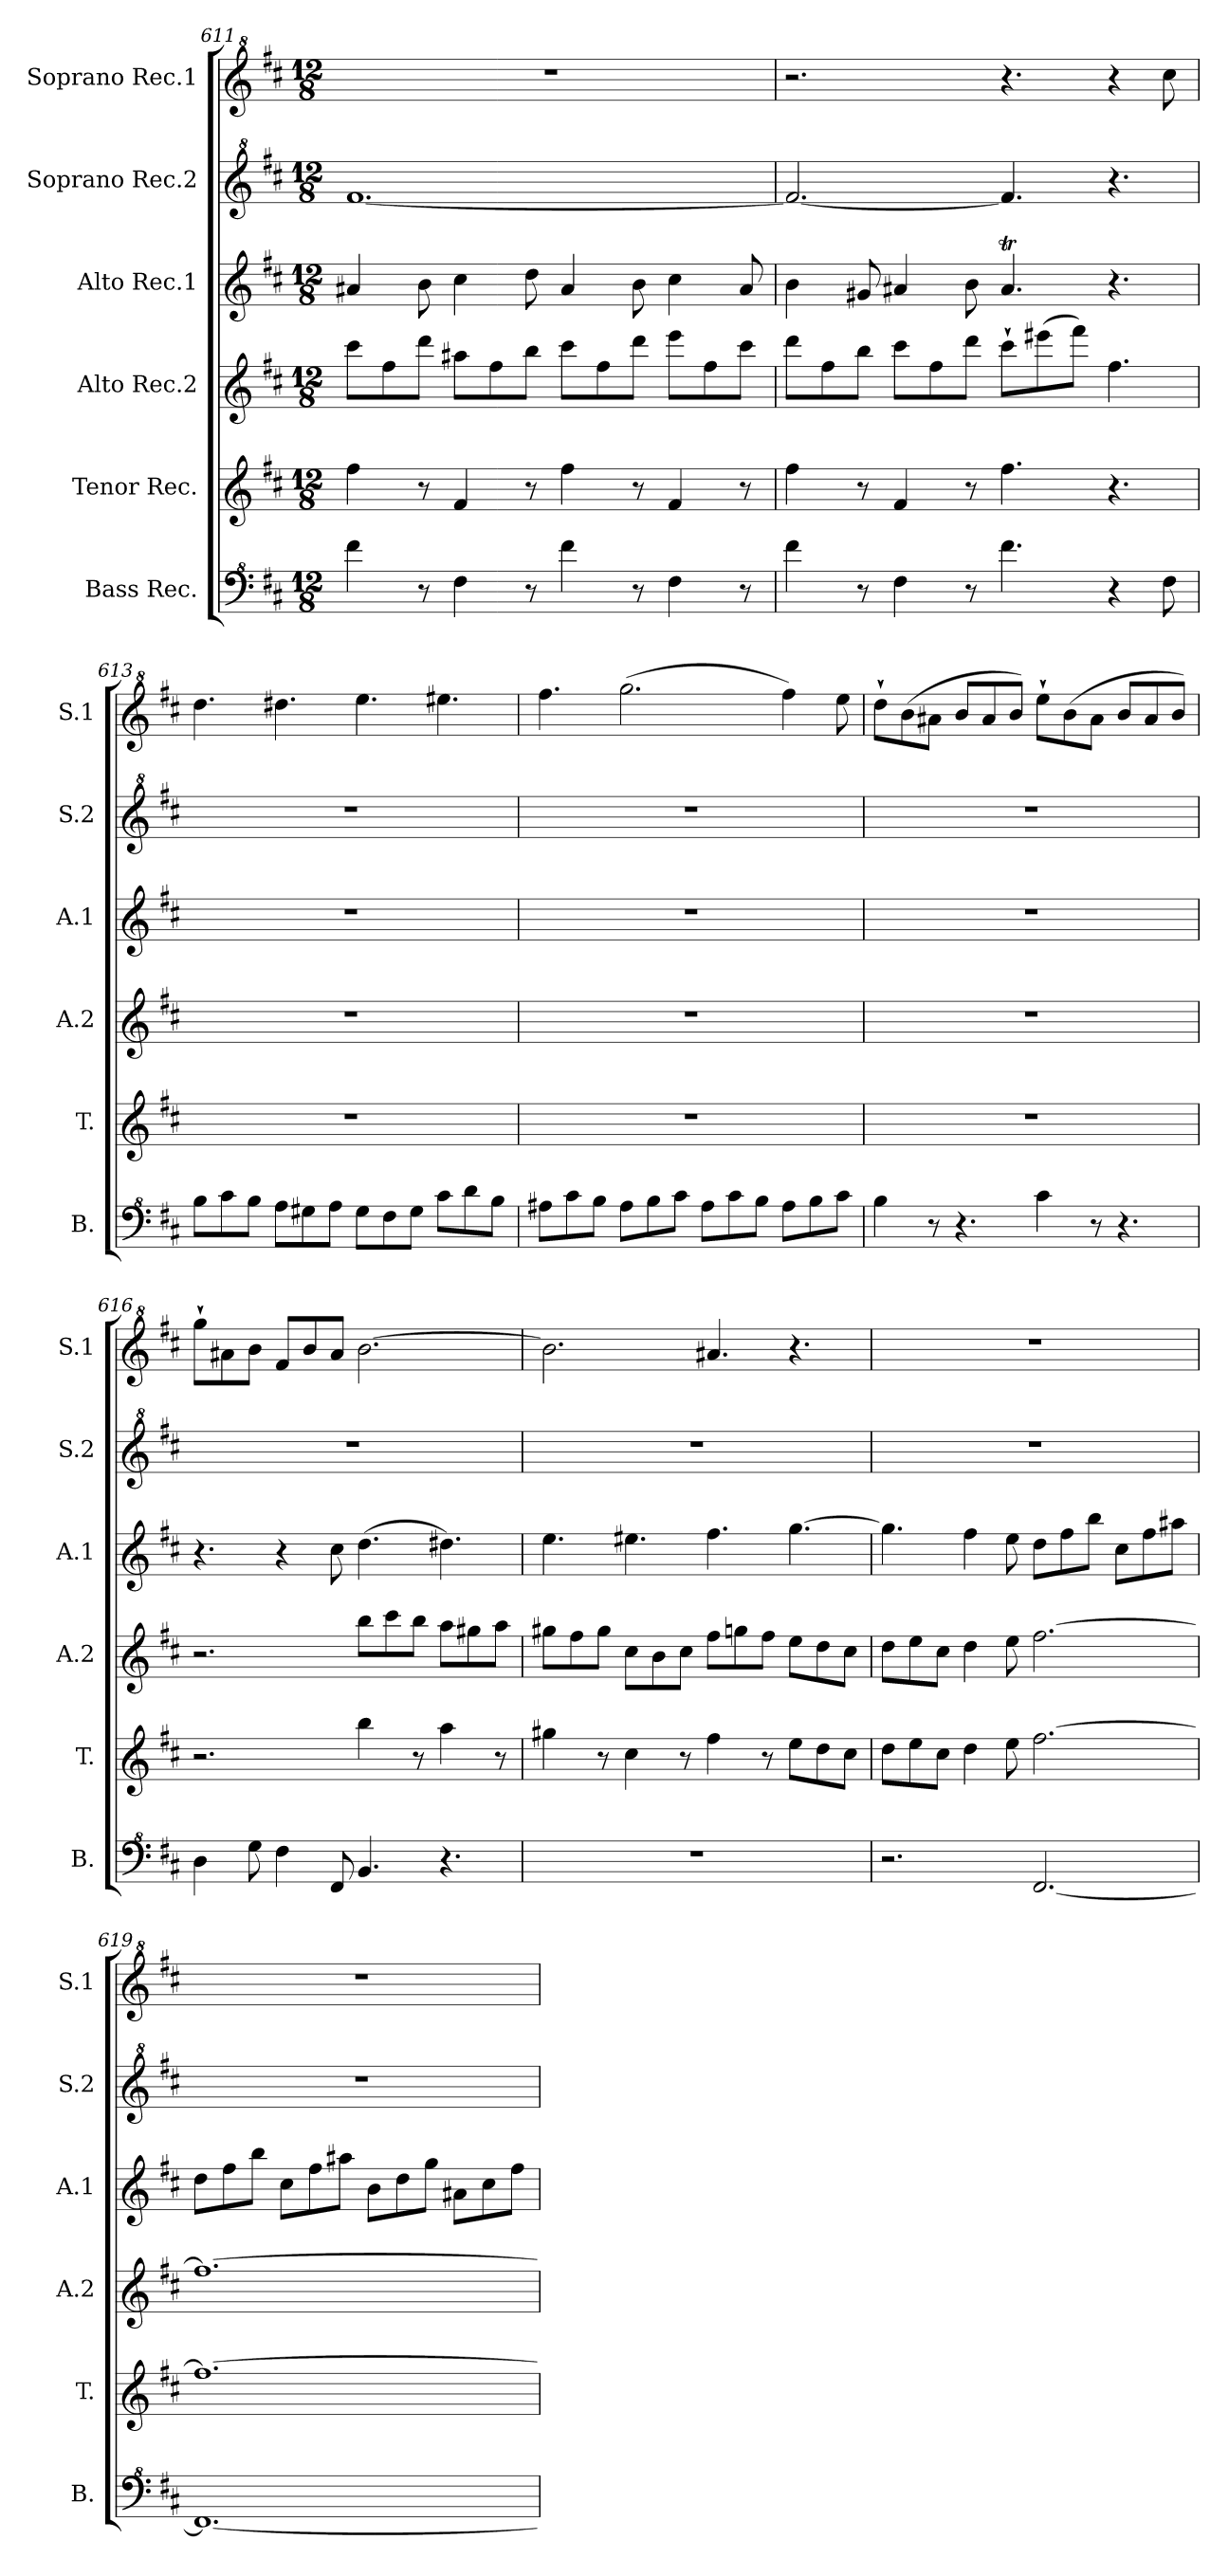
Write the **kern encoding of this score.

**kern	**kern	**kern	**kern	**kern	**kern
*part6	*part5	*part4	*part3	*part2	*part1
*staff6	*staff5	*staff4	*staff3	*staff2	*staff1
*I"Bass Rec.	*I"Tenor Rec.	*I"Alto Rec.2	*I"Alto Rec.1	*I"Soprano Rec.2	*I"Soprano Rec.1
*I'B.	*I'T.	*I'A.2	*I'A.1	*I'S.2	*I'S.1
*clefF^4	*clefG2	*clefG2	*clefG2	*clefG^2	*clefG^2
*k[f#c#]	*k[f#c#]	*k[f#c#]	*k[f#c#]	*k[f#c#]	*k[f#c#]
*D:	*D:	*D:	*D:	*D:	*D:
*M12/8	*M12/8	*M12/8	*M12/8	*M12/8	*M12/8
=611	=611	=611	=611	=611	=611
4ff#\	4ff#\	8ccc#\L	4a#X/	[1.ff#	1.r
.	.	8ff#\	.	.	.
8r	8r	8ddd\J	8b\	.	.
4f#\	4f#/	8aa#X\L	4cc#\	.	.
.	.	8ff#\	.	.	.
8r	8r	8bb\J	8dd\	.	.
4ff#\	4ff#\	8ccc#\L	4a#/	.	.
.	.	8ff#\	.	.	.
8r	8r	8ddd\J	8b\	.	.
4f#\	4f#/	8eee\L	4cc#\	.	.
.	.	8ff#\	.	.	.
8r	8r	8ccc#\J	8a#/	.	.
=612	=612	=612	=612	=612	=612
4ff#\	4ff#\	8ddd\L	4b\	2.ff#/_	2.r
.	.	8ff#\	.	.	.
8r	8r	8bb\J	8g#X/	.	.
4f#\	4f#/	8ccc#\L	4a#X/	.	.
.	.	8ff#\	.	.	.
8r	8r	8ddd\J	8b\	.	.
4.ff#\	4.ff#\	8ccc#`\L	4.a#t/	4.ff#/]	4.r
.	.	(>8eee#X\	.	.	.
.	.	8fff#\J)	.	.	.
4r	4.r	4.ff#\	4.r	4.r	4r
8f#\	.	.	.	.	8ccc#\
!!LO:LB:g=z
=613	=613	=613	=613	=613	=613
8b\L	1.r	1.r	1.r	1.r	4.ddd\
8cc#\	.	.	.	.	.
8b\J	.	.	.	.	.
8a\L	.	.	.	.	4.ddd#X\
8g#X\	.	.	.	.	.
8a\J	.	.	.	.	.
8g#\L	.	.	.	.	4.eee\
8f#\	.	.	.	.	.
8g#\J	.	.	.	.	.
8cc#\L	.	.	.	.	4.eee#X\
8dd\	.	.	.	.	.
8b\J	.	.	.	.	.
=614	=614	=614	=614	=614	=614
8a#X\L	1.r	1.r	1.r	1.r	4.fff#\
8cc#\	.	.	.	.	.
8b\J	.	.	.	.	.
8a#\L	.	.	.	.	(>2.ggg\
8b\	.	.	.	.	.
8cc#\J	.	.	.	.	.
8a#\L	.	.	.	.	.
8cc#\	.	.	.	.	.
8b\J	.	.	.	.	.
8a#\L	.	.	.	.	4fff#\)
8b\	.	.	.	.	.
8cc#\J	.	.	.	.	8eee\
=615	=615	=615	=615	=615	=615
4b\	1.r	1.r	1.r	1.r	8ddd`\L
.	.	.	.	.	(>8bb\
8r	.	.	.	.	8aa#X\J
4.r	.	.	.	.	8bb/L
.	.	.	.	.	8aa#/
.	.	.	.	.	8bb/J)
4cc#\	.	.	.	.	8eee`\L
.	.	.	.	.	(>8bb\
8r	.	.	.	.	8aa#\J
4.r	.	.	.	.	8bb/L
.	.	.	.	.	8aa#/
.	.	.	.	.	8bb/J)
=616	=616	=616	=616	=616	=616
4d\	2.r	2.r	4.r	1.r	8ggg`\L
.	.	.	.	.	8aa#X\
8g\	.	.	.	.	8bb\J
4f#\	.	.	4r	.	8ff#/L
.	.	.	.	.	8bb/
8F#/	.	.	8cc#\	.	8aa#/J
4.B/	4bb\	8bb\L	(>4.dd\	.	[2.bb\
.	.	8ccc#\	.	.	.
.	8r	8bb\J	.	.	.
4.r	4aa\	8aa\L	4.dd#X\)	.	.
.	.	8gg#X\	.	.	.
.	8r	8aa\J	.	.	.
=617	=617	=617	=617	=617	=617
1.r	4gg#X\	8gg#X\L	4.ee\	1.r	2.bb\]
.	.	8ff#\	.	.	.
.	8r	8gg#\J	.	.	.
.	4cc#\	8cc#\L	4.ee#X\	.	.
.	.	8b\	.	.	.
.	8r	8cc#\J	.	.	.
.	4ff#\	8ff#\L	4.ff#\	.	4.aa#X/
.	.	8ggn\	.	.	.
.	8r	8ff#\J	.	.	.
.	8ee\L	8ee\L	[4.gg\	.	4.r
.	8dd\	8dd\	.	.	.
.	8cc#\J	8cc#\J	.	.	.
=618	=618	=618	=618	=618	=618
2.r	8dd\L	8dd\L	4.gg\]	1.r	1.r
.	8ee\	8ee\	.	.	.
.	8cc#\J	8cc#\J	.	.	.
.	4dd\	4dd\	4ff#\	.	.
.	8ee\	8ee\	8ee\	.	.
[2.F#/	[2.ff#\	[2.ff#\	8dd\L	.	.
.	.	.	8ff#\	.	.
.	.	.	8bb\J	.	.
.	.	.	8cc#\L	.	.
.	.	.	8ff#\	.	.
.	.	.	8aa#X\J	.	.
!!LO:LB:g=z
=619	=619	=619	=619	=619	=619
1.F#_	1.ff#_	1.ff#_	8dd\L	1.r	1.r
.	.	.	8ff#\	.	.
.	.	.	8bb\J	.	.
.	.	.	8cc#\L	.	.
.	.	.	8ff#\	.	.
.	.	.	8aa#X\J	.	.
.	.	.	8b\L	.	.
.	.	.	8dd\	.	.
.	.	.	8gg\J	.	.
.	.	.	8a#X\L	.	.
.	.	.	8cc#\	.	.
.	.	.	8ff#\J	.	.
=	=	=	=	=	=
*-	*-	*-	*-	*-	*-
